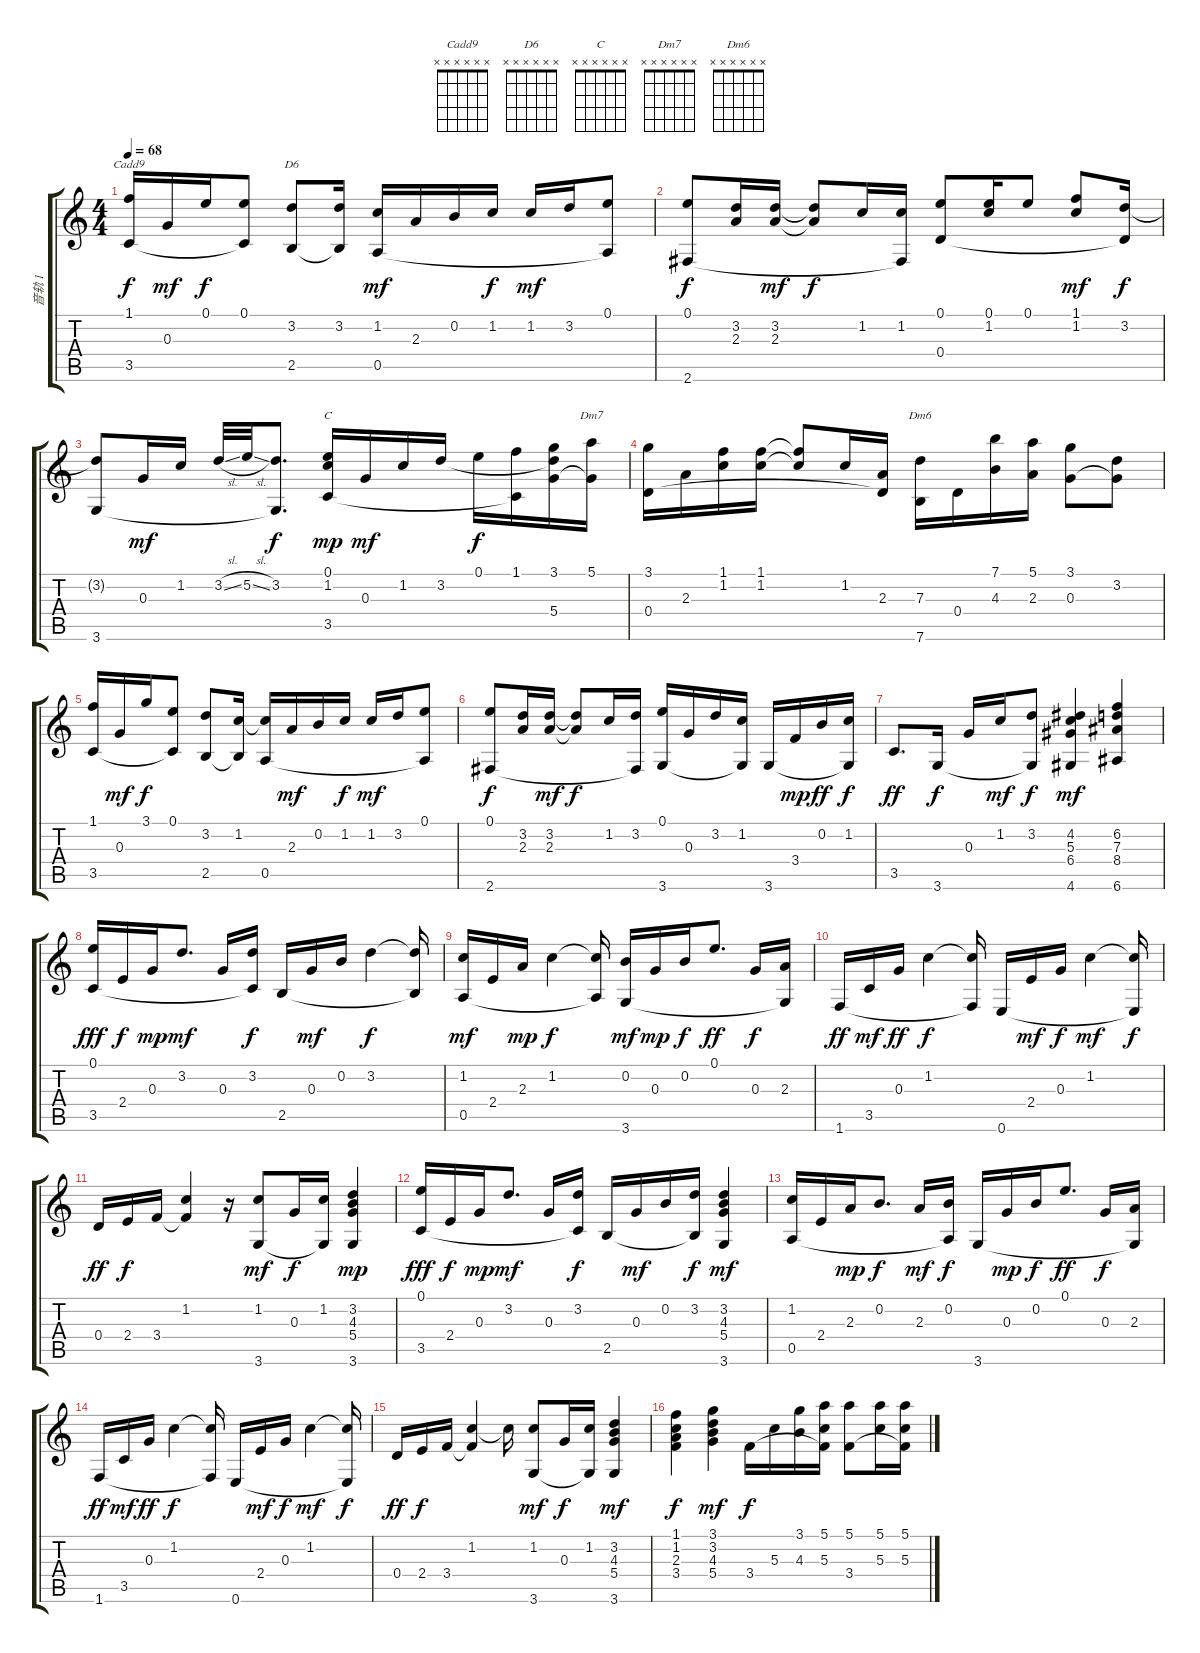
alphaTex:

\track ("音轨 1" "音轨 1") {instrument acousticguitarsteel}
\staff {score tabs}
\tuning (E4 B3 G3 D3 A2 E2) {hide}
\chord ("Cadd9" x x x x x x)
\chord ("D6" x x x x x x)
\chord ("C" x x x x x x)
\chord ("Dm7" x x x x x x)
\chord ("Dm6" x x x x x x)
\ts (4 4)
\tempo 68
\clef g2
\ks c
(1.1 3.5).16{ch "Cadd9" dy f} 0.3.16{dy mf} 0.1.16{dy f} (0.1 3.5{t}).8 (3.2 2.5).8{ch "D6"} (3.2 2.5{t}).16 (1.2 0.5).16{dy mf} 2.3.16 0.2.16 1.2.16{dy f} 1.2.16{dy mf} 3.2.16 (0.1 0.5{t}).8 |
(0.1 2.6).8{dy f} (3.2 2.3).16 (3.2 2.3).16{dy mf} (3.2{t} 2.3{t}).8{dy f} 1.2.16 (1.2 2.6{t}).16 (0.1 0.4).8 (0.1 1.2).16 0.1.8 (1.1 1.2).8{dy mf} (3.2 0.4{t}).16{dy f} |
(3.2{t} 3.6).8 0.3.16{dy mf} 1.2.16 3.2{sl}.32 5.2{sl}.32 (3.2 3.6{t}).8{d dy f} (0.1 1.2 3.5).16{ch "C" dy mp} 0.3.16{dy mf} 1.2.16 3.2.16 0.1.16{dy f} (1.1 3.5{t}).16 (3.1 3.2{t} 5.4).16 (5.1 5.4{t}).16{ch "Dm7"} |
(3.1 0.4).16 2.3.16 (1.1 1.2).16 (1.1 1.2).16 (1.1{t} 1.2{t}).8 1.2.16 (2.3 0.4{t}).16 (7.3 7.6).16{ch "Dm6"} 0.4.16 (7.1 4.3).16 (5.1 2.3).16 (3.1 0.3).8 (3.2 0.3{t}).8 |
(1.1 3.5).16 0.3.16{dy mf} 3.1.16{dy f} (0.1 3.5{t}).8 (3.2 2.5).8 (1.2 2.5{t}).16 (1.2{t} 0.5).16 2.3.16{dy mf} 0.2.16 1.2.16{dy f} 1.2.16{dy mf} 3.2.16 (0.1 0.5{t}).8 |
(0.1 2.6).8{dy f} (3.2 2.3).16 (3.2 2.3).16{dy mf} (3.2{t} 2.3{t}).8{dy f} 1.2.16 (3.2 2.6{t}).16 (0.1 3.6).16 0.3.16 3.2.16 (1.2 3.6{t}).16 3.6.16 3.4.16{dy mp} 0.2.16{dy ff} (1.2 3.6{t}).16{dy f} |
3.5.8{d dy ff} 3.6.16{dy f} 0.3.16 1.2.16{dy mf} (3.2 3.6{t}).8{dy f} (4.2 5.3 6.4 4.6).4{dy mf} (6.2 7.3 8.4 6.6).4 |
(0.1 3.5).16{dy fff} 2.4.16{dy f} 0.3.16{dy mp} 3.2.8{d dy mf} 0.3.16 (3.2 3.5{t}).16{dy f} 2.5.16 0.3.16{dy mf} 0.2.16 3.2.4{dy f} (3.2{t} 2.5{t}).16 |
(1.2 0.5).16{dy mf} 2.4.16 2.3.16{dy mp} 1.2.4{dy f} (1.2{t} 0.5{t}).16 (0.2 3.6).16{dy mf} 0.3.16{dy mp} 0.2.16{dy f} 0.1.8{d dy ff} 0.3.16{dy f} (2.3 3.6{t}).16 |
1.6.16{dy ff} 3.5.16{dy mf} 0.3.16{dy ff} 1.2.4{dy f} (1.2{t} 1.6{t}).16 0.6.16 2.4.16{dy mf} 0.3.16{dy f} 1.2.4{dy mf} (1.2{t} 0.6{t}).16{dy f} |
0.4.16{dy ff} 2.4.16{dy f} 3.4.16 (1.2 3.4{t}).4 r.16 (1.2 3.6).8{dy mf} 0.3.16{dy f} (1.2 3.6{t}).16 (3.2 4.3 5.4 3.6).4{dy mp} |
(0.1 3.5).16{dy fff} 2.4.16{dy f} 0.3.16{dy mp} 3.2.8{d dy mf} 0.3.16 (3.2 3.5{t}).16{dy f} 2.5.16 0.3.16{dy mf} 0.2.16 (3.2 2.5{t}).16{dy f} (3.2 4.3 5.4 3.6).4{dy mf} |
(1.2 0.5).16 2.4.16 2.3.16{dy mp} 0.2.8{d dy f} 2.3.16{dy mf} (0.2 0.5{t}).16{dy f} 3.6.16 0.3.16{dy mp} 0.2.16{dy f} 0.1.8{d dy ff} 0.3.16{dy f} (2.3 3.6{t}).16 |
1.6.16{dy ff} 3.5.16{dy mf} 0.3.16{dy ff} 1.2.4{dy f} (1.2{t} 1.6{t}).16 0.6.16 2.4.16{dy mf} 0.3.16{dy f} 1.2.4{dy mf} (1.2{t} 0.6{t}).16{dy f} |
0.4.16{dy ff} 2.4.16{dy f} 3.4.16 (1.2 3.4{t}).4 1.2{t}.16 (1.2 3.6).8{dy mf} 0.3.16{dy f} (1.2 3.6{t}).16 (3.2 4.3 5.4 3.6).4{dy mf} |
(1.1 1.2 2.3 3.4).4{dy f} (3.1 3.2 4.3 5.4).4{dy mf} 3.4.16{dy f} 5.3.16 (3.1 4.3).16 (5.1 5.3 3.4{t}).16 (5.1 3.4).8 (5.1 5.3).16 (5.1 5.3 3.4{t}).16
